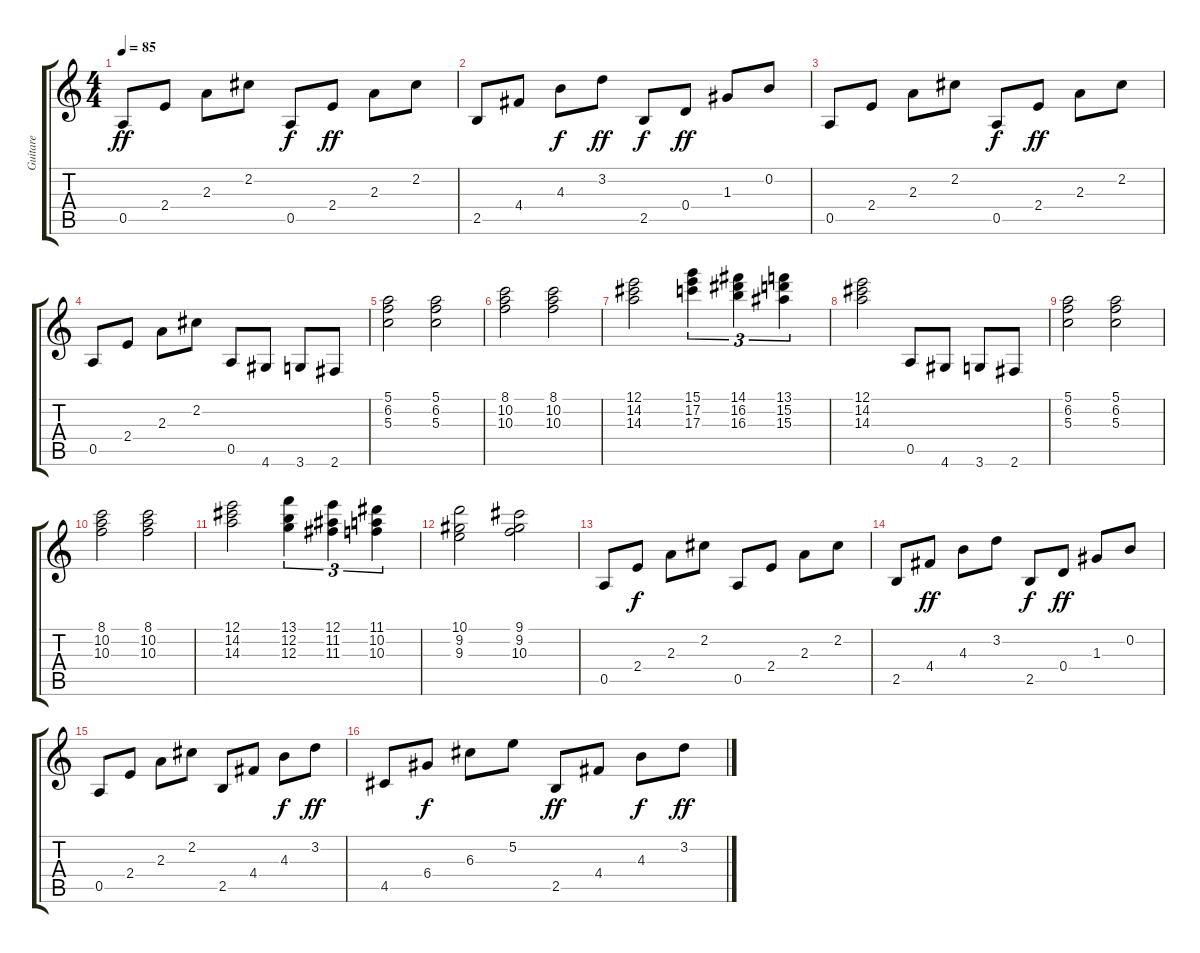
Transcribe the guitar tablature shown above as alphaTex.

\track ("Guitare" "Guitare") {instrument acousticguitarnylon}
\staff {score tabs}
\tuning (E4 B3 G3 D3 A2 E2) {hide}
\ts (4 4)
\tempo 85
\clef g2
\ks c
0.5.8{dy ff} 2.4.8 2.3.8 2.2.8 0.5.8{dy f} 2.4.8{dy ff} 2.3.8 2.2.8 |
2.5.8 4.4.8 4.3.8{dy f} 3.2.8{dy ff} 2.5.8{dy f} 0.4.8{dy ff} 1.3.8 0.2.8 |
0.5.8 2.4.8 2.3.8 2.2.8 0.5.8{dy f} 2.4.8{dy ff} 2.3.8 2.2.8 |
0.5.8 2.4.8 2.3.8 2.2.8 0.5.8 4.6.8 3.6.8 2.6.8 |
(5.1 6.2 5.3).2 (5.1 6.2 5.3).2 |
(8.1 10.2 10.3).2 (8.1 10.2 10.3).2 |
(12.1 14.2 14.3).2 (15.1 17.2 17.3).4{tu (3 2)} (14.1 16.2 16.3).4{tu (3 2)} (13.1 15.2 15.3).4{tu (3 2)} |
(12.1 14.2 14.3).2 0.5.8 4.6.8 3.6.8 2.6.8 |
(5.1 6.2 5.3).2 (5.1 6.2 5.3).2 |
(8.1 10.2 10.3).2 (8.1 10.2 10.3).2 |
(12.1 14.2 14.3).2 (13.1 12.2 12.3).4{tu (3 2)} (12.1 11.2 11.3).4{tu (3 2)} (11.1 10.2 10.3).4{tu (3 2)} |
(10.1 9.2 9.3).2 (9.1 9.2 10.3).2 |
0.5.8 2.4.8{dy f} 2.3.8 2.2.8 0.5.8 2.4.8 2.3.8 2.2.8 |
2.5.8 4.4.8{dy ff} 4.3.8 3.2.8 2.5.8{dy f} 0.4.8{dy ff} 1.3.8 0.2.8 |
0.5.8 2.4.8 2.3.8 2.2.8 2.5.8 4.4.8 4.3.8{dy f} 3.2.8{dy ff} |
4.5.8 6.4.8{dy f} 6.3.8 5.2.8 2.5.8{dy ff} 4.4.8 4.3.8{dy f} 3.2.8{dy ff}
